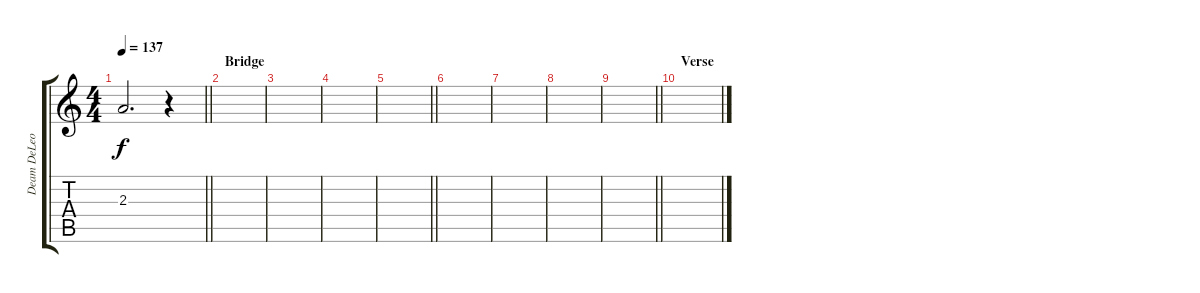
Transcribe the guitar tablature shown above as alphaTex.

\track ("Deam DeLeo 3rd Guitar" "Deam DeLeo") {instrument overdrivenguitar}
\staff {score tabs}
\tuning (E4 B3 G3 D3 A2 E2) {hide}
\ts (4 4)
\tempo 137
\clef g2
\barLineRight lightlight
\ks c
2.3{t}.2{d dy f} r.4 |
\section ("" "Bridge")
|
|
|
\barLineRight lightlight
|
|
|
|
\barLineRight lightlight
|
\section ("" "Verse")
